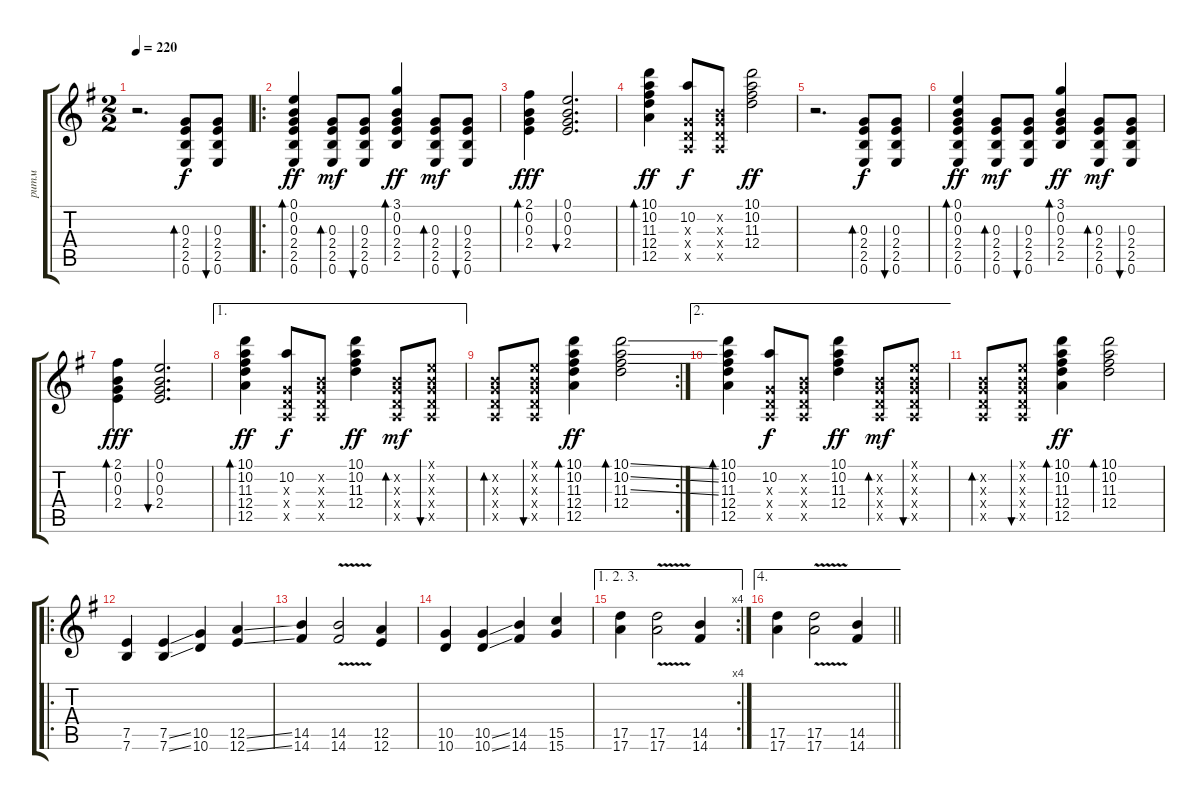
\track ("ритм" "ритм") {instrument electricguitarjazz}
\staff {score tabs}
\tuning (E4 B3 G3 D3 A2 E2) {hide}
\ts (2 2)
\tempo 220
\clef g2
\ks eminor
r.2{d dy f instrument electricguitarjazz} (0.3 2.4 2.5 0.6).8{bd 30} (0.3 2.4 2.5 0.6).8{bu 30} |
\ro
(0.1 0.2 0.3 2.4 2.5 0.6).4{bd 60 dy ff} (0.3 2.4 2.5 0.6).8{bd 30 dy mf} (0.3 2.4 2.5 0.6).8{bu 30} (3.1 0.2 0.3 2.4 2.5).4{bd 60 dy ff} (0.3 2.4 2.5 0.6).8{bd 30 dy mf} (0.3 2.4 2.5 0.6).8{bu 30} |
(2.1 0.2 0.3 2.4).4{bd 60 dy fff} (0.1 0.2 0.3 2.4).2{d bu 60} |
(10.1 10.2 11.3 12.4 12.5).4{bd 60 dy ff} (10.2 0.3{x} 0.4{x} 0.5{x}).8{dy f} (0.2{x} 0.3{x} 0.4{x} 0.5{x}).8 (10.1 10.2 11.3 12.4).2{dy ff} |
r.2{d} (0.3 2.4 2.5 0.6).8{bd 30 dy f} (0.3 2.4 2.5 0.6).8{bu 30} |
(0.1 0.2 0.3 2.4 2.5 0.6).4{bd 60 dy ff} (0.3 2.4 2.5 0.6).8{bd 30 dy mf} (0.3 2.4 2.5 0.6).8{bu 30} (3.1 0.2 0.3 2.4 2.5).4{bd 60 dy ff} (0.3 2.4 2.5 0.6).8{bd 30 dy mf} (0.3 2.4 2.5 0.6).8{bu 30} |
(2.1 0.2 0.3 2.4).4{bd 60 dy fff} (0.1 0.2 0.3 2.4).2{d bu 60} |
\ae 1
(10.1 10.2 11.3 12.4 12.5).4{bd 60 dy ff} (10.2 0.3{x} 0.4{x} 0.5{x}).8{dy f} (0.2{x} 0.3{x} 0.4{x} 0.5{x}).8 (10.1 10.2 11.3 12.4).4{dy ff} (0.2{x} 0.3{x} 0.4{x} 0.5{x}).8{bd 30 dy mf} (0.1{x} 0.2{x} 0.3{x} 0.4{x} 0.5{x}).8{bu 30} |
\rc 2
(0.2{x} 0.3{x} 0.4{x} 0.5{x}).8{bd 30} (0.1{x} 0.2{x} 0.3{x} 0.4{x} 0.5{x}).8{bu 30} (10.1 10.2 11.3 12.4 12.5).4{bd 30 dy ff} (10.1{ss} 10.2{ss} 11.3{ss} 12.4).2{bd 30} |
\ae 2
(10.1 10.2 11.3 12.4 12.5).4{bd 60} (10.2 0.3{x} 0.4{x} 0.5{x}).8{dy f} (0.2{x} 0.3{x} 0.4{x} 0.5{x}).8 (10.1 10.2 11.3 12.4).4{dy ff} (0.2{x} 0.3{x} 0.4{x} 0.5{x}).8{bd 30 dy mf} (0.1{x} 0.2{x} 0.3{x} 0.4{x} 0.5{x}).8{bu 30} |
(0.2{x} 0.3{x} 0.4{x} 0.5{x}).8{bd 30} (0.1{x} 0.2{x} 0.3{x} 0.4{x} 0.5{x}).8{bu 30} (10.1 10.2 11.3 12.4 12.5).4{bd 30 dy ff} (10.1 10.2 11.3 12.4).2{bd 30} |
\ro
(7.5 7.6).4 (7.5{ss} 7.6{ss}).4 (10.5 10.6).4 (12.5{ss} 12.6{ss}).4 |
(14.5 14.6).4 (14.5{v} 14.6{v}).2 (12.5 12.6).4 |
(10.5 10.6).4 (10.5{ss} 10.6{ss}).4 (14.5 14.6).4 (15.5 15.6).4 |
\ae (1 2 3)
\rc 4
(17.5 17.6).4 (17.5{v} 17.6{v}).2 (14.5 14.6).4 |
\ae 4
\barLineRight lightlight
(17.5 17.6).4 (17.5{v} 17.6{v}).2 (14.5 14.6).4
